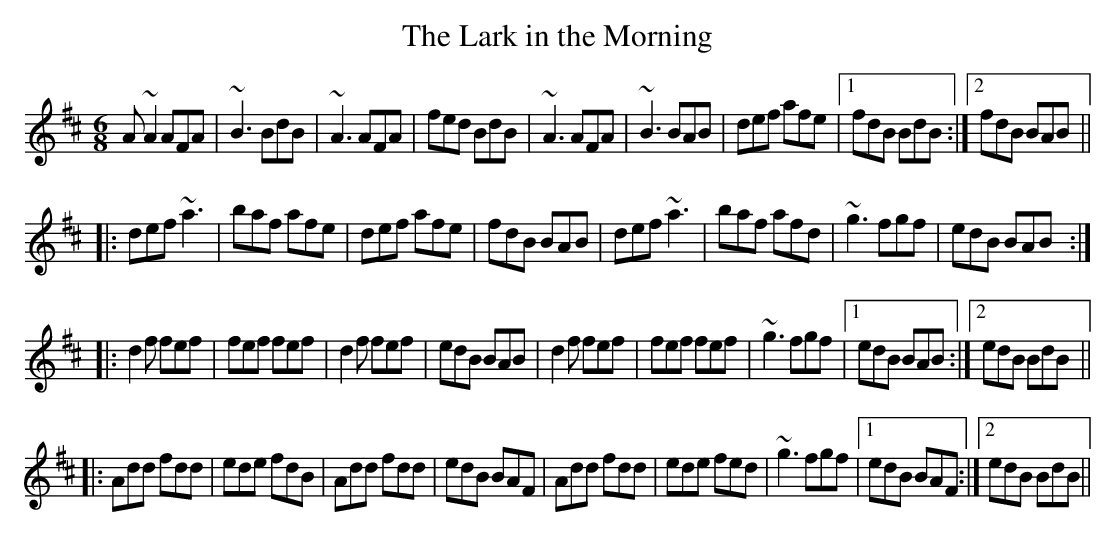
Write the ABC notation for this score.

X:1
T:Lark in the Morning, The
M:6/8
K:D
A~A2 AFA|~B3 BdB|~A3 AFA|fed BdB|~A3 AFA|~B3 BAB|def afe|1 fdB BdB:|2 fdB BAB||
|:def ~a3|baf afe|def afe|fdB BAB|def ~a3|baf afd|~g3 fgf|edB BAB:|
|:d2f fef|fef fef|d2f fef|edB BAB|d2f fef|fef fef|~g3 fgf|1 edB BAB:|2 edB BdB||
|:Add fdd|ede fdB|Add fdd|edB BAF|Add fdd|ede fed|~g3 fgf|1 edB BAF:|2 edB BdB||
